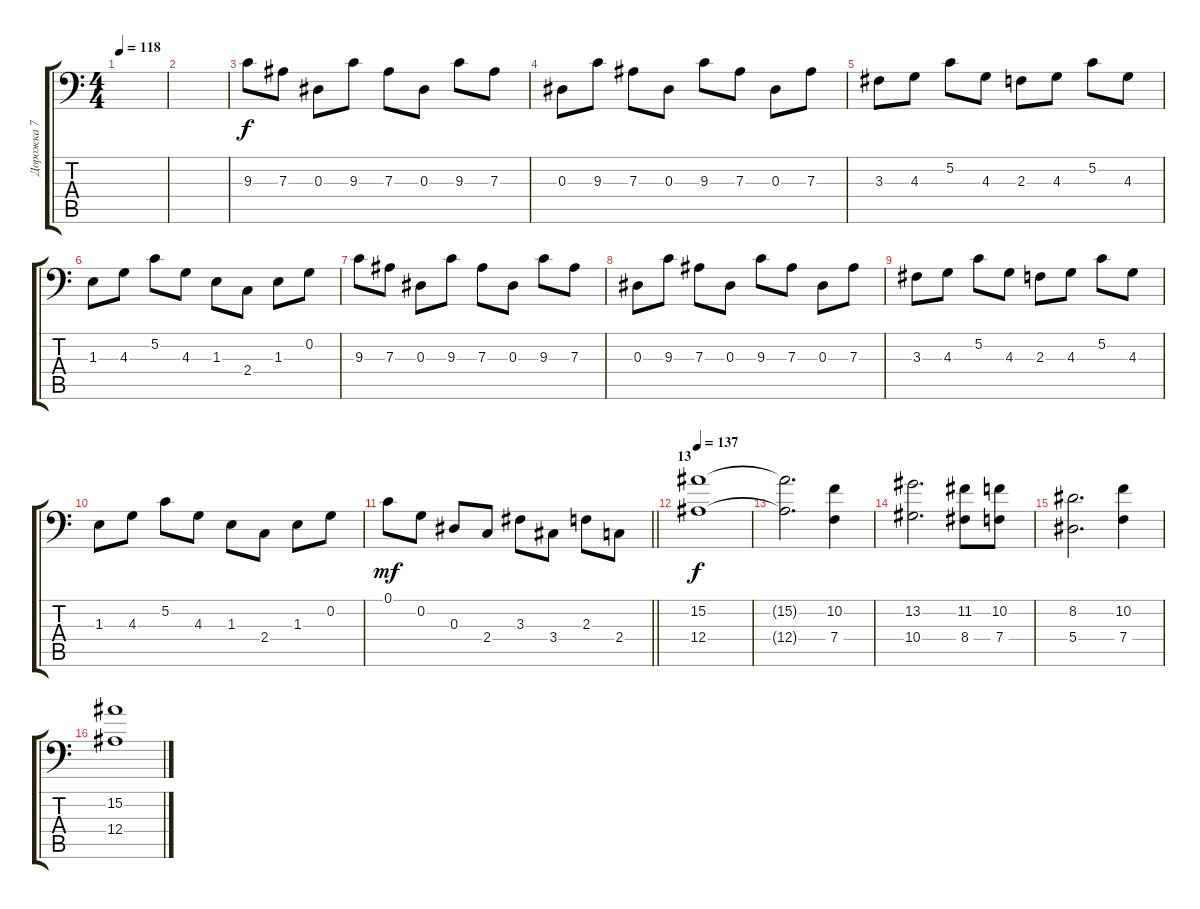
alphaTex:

\track ("Дорожка 7" "Дорожка 7") {instrument stringensemble1}
\staff {score tabs}
\tuning (C4 G3 Eb3 Bb2 F2 Bb1) {hide}
\ts (4 4)
\tempo 118
\clef f4
\ks c
|
|
9.3.8{dy f} 7.3.8 0.3.8 9.3.8 7.3.8 0.3.8 9.3.8 7.3.8 |
0.3.8 9.3.8 7.3.8 0.3.8 9.3.8 7.3.8 0.3.8 7.3.8 |
3.3.8 4.3.8 5.2.8 4.3.8 2.3.8 4.3.8 5.2.8 4.3.8 |
1.3.8 4.3.8 5.2.8 4.3.8 1.3.8 2.4.8 1.3.8 0.2.8 |
9.3.8 7.3.8 0.3.8 9.3.8 7.3.8 0.3.8 9.3.8 7.3.8 |
0.3.8 9.3.8 7.3.8 0.3.8 9.3.8 7.3.8 0.3.8 7.3.8 |
3.3.8 4.3.8 5.2.8 4.3.8 2.3.8 4.3.8 5.2.8 4.3.8 |
1.3.8 4.3.8 5.2.8 4.3.8 1.3.8 2.4.8 1.3.8 0.2.8 |
\barLineRight lightlight
0.1.8{dy mf} 0.2.8 0.3.8 2.4.8 3.3.8 3.4.8 2.3.8 2.4.8 |
\section ("" "13")
\tempo 137
(15.2 12.4).1{dy f} |
(15.2{t} 12.4{t}).2{d} (10.2 7.4).4 |
(13.2 10.4).2{d} (11.2 8.4).8 (10.2 7.4).8 |
(8.2 5.4).2{d} (10.2 7.4).4 |
(15.2 12.4).1
